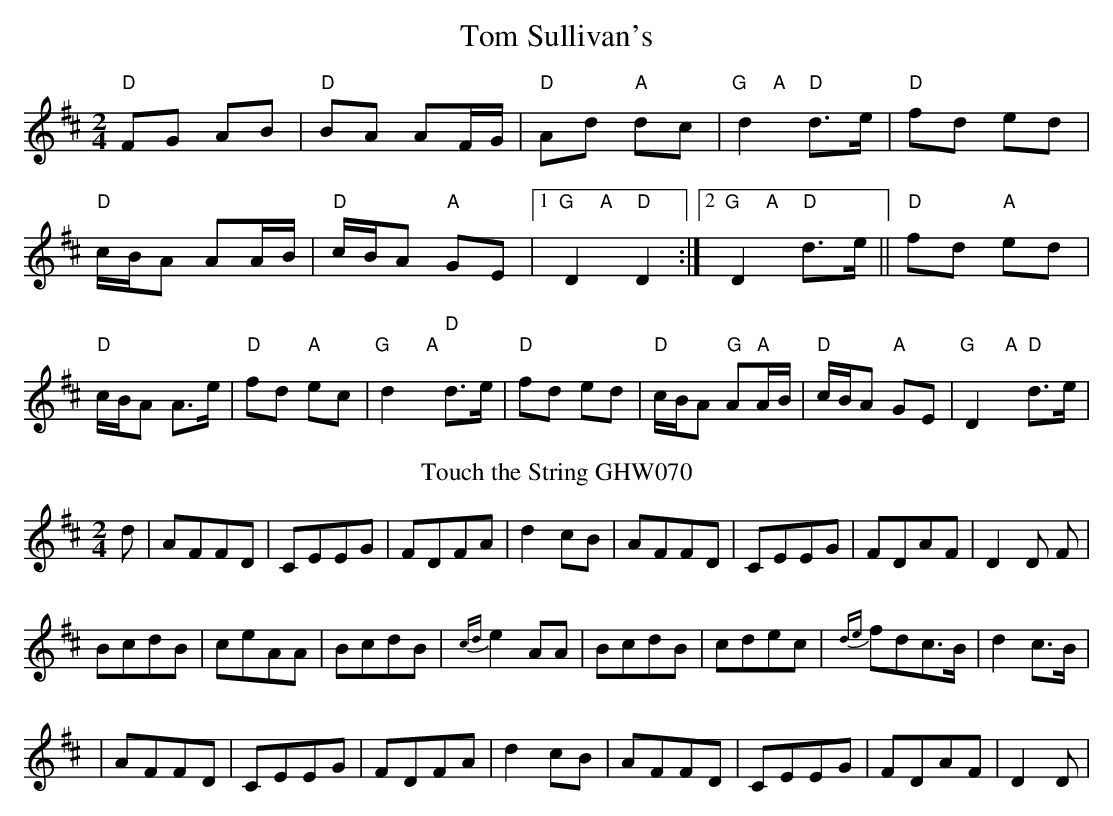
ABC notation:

X:1
T:Tom Sullivan's
M:2/4
L:1/8
K:D
"D"FG AB|"D"BA AF/G/|"D"Ad "A"dc|"G     A"d2 "D"d>e|
"D"fd ed|"D"c/B/A AA/B/|"D"c/B/A "A"GE|1"G     A"D2 "D"D2:|2"G     A"D2 "D"d>e||
"D"fd "A"ed|"D"c/B/A A>e|"D"fd "A"ec|"G       A"d2 "D"d>e|
"D"fd ed|"D"c/B/A "G"A"A"A/B/|"D"c/B/A "A"GE|"G      A"D2 "D"d>e|350
T:Touch the String GHW070
M:2/4
L:1/8
O:England
K:D
d|AFFD|CEEG|FDFA|d2cB|AFFD|CEEG|FDAF|D2D F|!
BcdB|ceAA|BcdB|{cd}e2 AA|BcdB|cdec|{de}fdc>B|d2c>B|!
|AFFD|CEEG|FDFA|d2cB|AFFD|CEEG|FDAF|D2D|!
